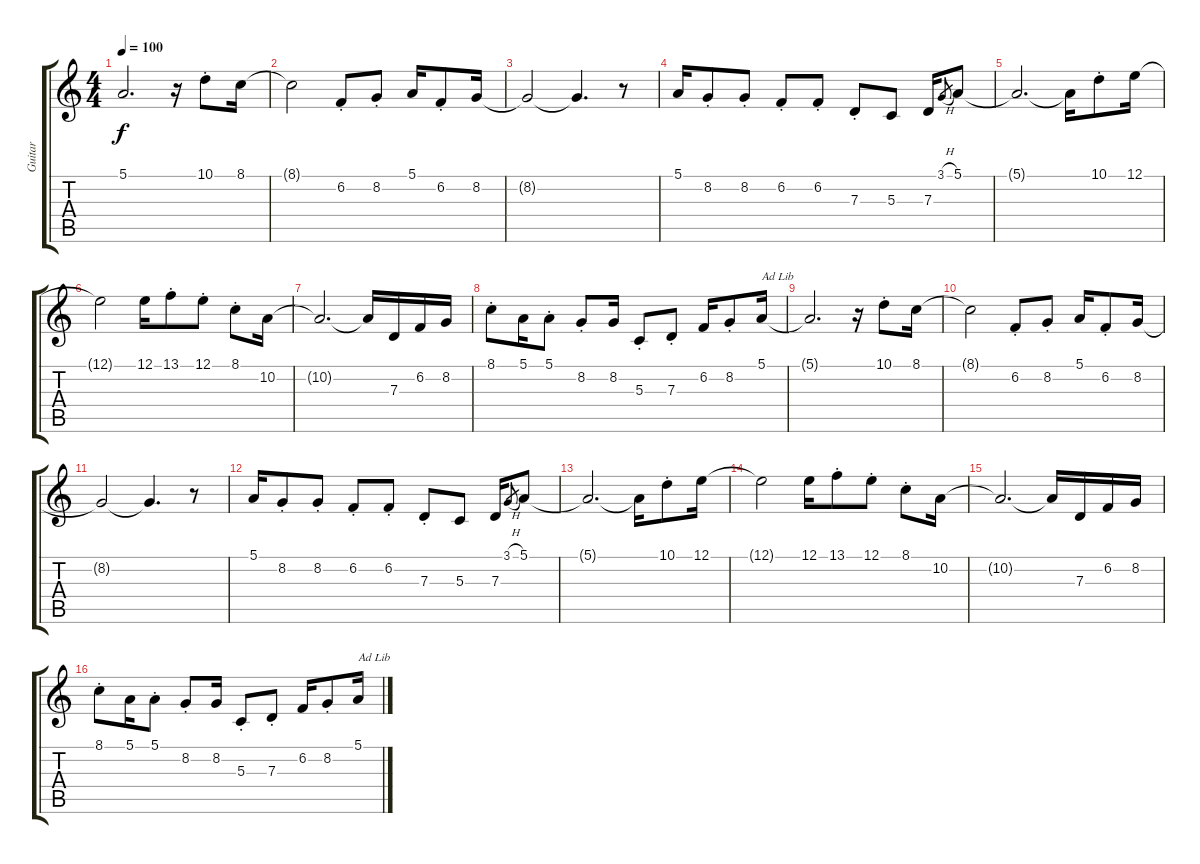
\track ("Guitar" "Guitar") {instrument electricpiano1}
\staff {score tabs}
\tuning (E4 B3 G3 D3 A2 E2) {hide}
\ts (4 4)
\tempo 100
\clef g2
\ks c
5.1{t}.2{d dy f} r.16 10.1{st}.8 8.1.16 |
8.1{t}.2 6.2{st}.8 8.2{st}.8 5.1.16 6.2{st}.8 8.2.16 |
8.2{t}.2 8.2{t}.4{d} r.8 |
5.1.16 8.2{st}.8 8.2{st}.8 6.2{st}.8 6.2{st}.8 7.3{st}.8 5.3.8 7.3.16 3.1{h}.8{gr} 5.1.8 |
5.1{t}.2{d} 5.1{t}.16 10.1{st}.8 12.1.16 |
12.1{t}.2 12.1.16 13.1{st}.8 12.1{st}.8 8.1{st}.8 10.2.16 |
10.2{t}.2{d} 10.2{t}.16 7.3.16 6.2.16 8.2.16 |
8.1{st}.8 5.1.16 5.1{st}.8 8.2{st}.8 8.2.16 5.3{st}.8 7.3{st}.8 6.2.16 8.2{st}.8 5.1.16{txt "Ad Lib"} |
5.1{t}.2{d} r.16 10.1{st}.8 8.1.16 |
8.1{t}.2 6.2{st}.8 8.2{st}.8 5.1.16 6.2{st}.8 8.2.16 |
8.2{t}.2 8.2{t}.4{d} r.8 |
5.1.16 8.2{st}.8 8.2{st}.8 6.2{st}.8 6.2{st}.8 7.3{st}.8 5.3.8 7.3.16 3.1{h}.8{gr} 5.1.8 |
5.1{t}.2{d} 5.1{t}.16 10.1{st}.8 12.1.16 |
12.1{t}.2 12.1.16 13.1{st}.8 12.1{st}.8 8.1{st}.8 10.2.16 |
10.2{t}.2{d} 10.2{t}.16 7.3.16 6.2.16 8.2.16 |
8.1{st}.8 5.1.16 5.1{st}.8 8.2{st}.8 8.2.16 5.3{st}.8 7.3{st}.8 6.2.16 8.2{st}.8 5.1.16{txt "Ad Lib"}
